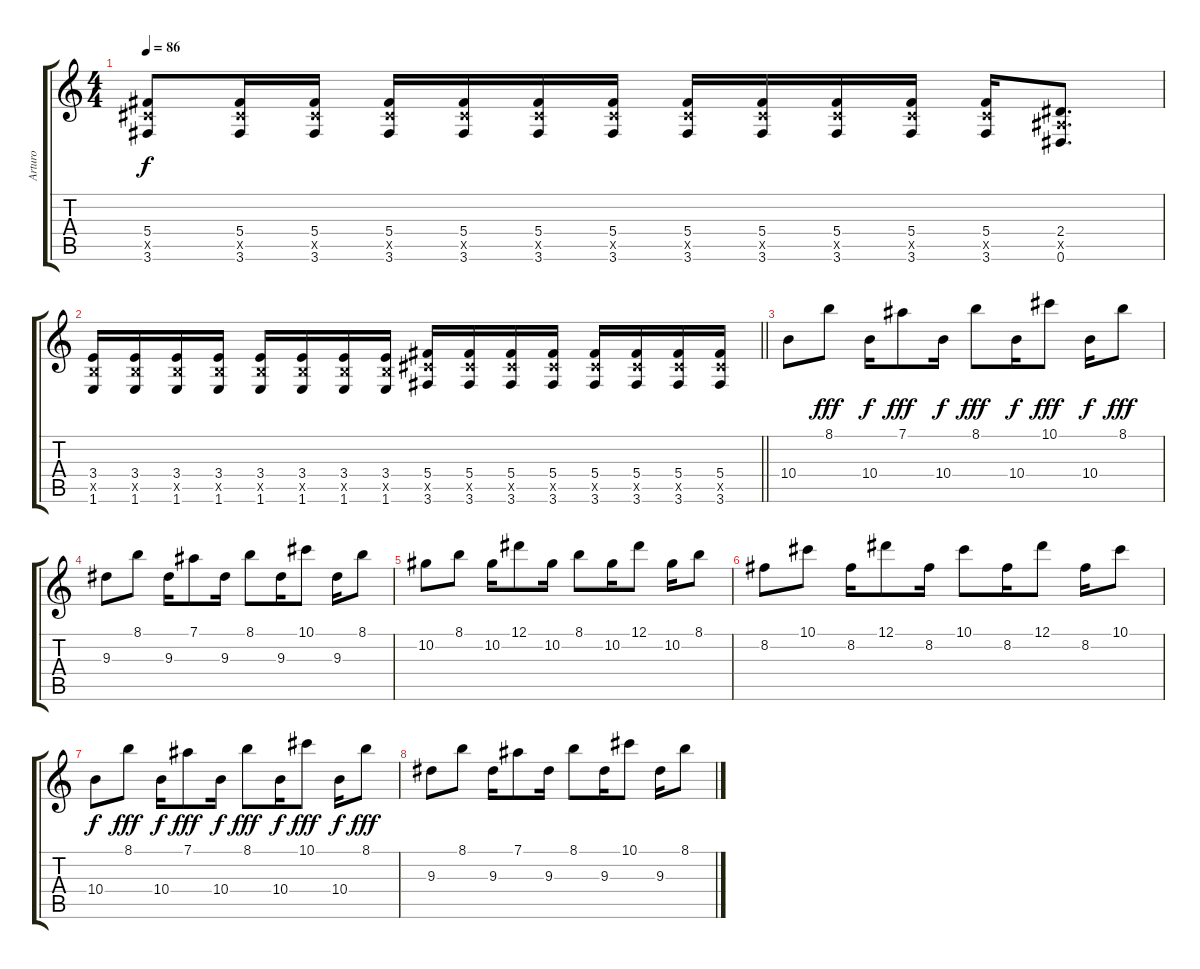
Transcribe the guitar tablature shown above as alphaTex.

\track ("Arturo" "Arturo") {instrument overdrivenguitar}
\staff {score tabs}
\tuning (Eb4 Bb3 Gb3 Db3 Ab2 Eb2) {hide}
\ts (4 4)
\tempo 86
\clef g2
\ks c
(5.4 5.5{x} 3.6).8{dy f} (5.4 5.5{x} 3.6).16 (5.4 5.5{x} 3.6).16 (5.4 5.5{x} 3.6).16 (5.4 5.5{x} 3.6).16 (5.4 5.5{x} 3.6).16 (5.4 5.5{x} 3.6).16 (5.4 5.5{x} 3.6).16 (5.4 5.5{x} 3.6).16 (5.4 5.5{x} 3.6).16 (5.4 5.5{x} 3.6).16 (5.4 5.5{x} 3.6).16 (2.4 2.5{x} 0.6).8{d} |
\barLineRight lightlight
(3.4 3.5{x} 1.6).16 (3.4 3.5{x} 1.6).16 (3.4 3.5{x} 1.6).16 (3.4 3.5{x} 1.6).16 (3.4 3.5{x} 1.6).16 (3.4 3.5{x} 1.6).16 (3.4 3.5{x} 1.6).16 (3.4 3.5{x} 1.6).16 (5.4 5.5{x} 3.6).16 (5.4 5.5{x} 3.6).16 (5.4 5.5{x} 3.6).16 (5.4 5.5{x} 3.6).16 (5.4 5.5{x} 3.6).16 (5.4 5.5{x} 3.6).16 (5.4 5.5{x} 3.6).16 (5.4 5.5{x} 3.6).16 |
10.4.8{volume 14} 8.1.8{dy fff} 10.4.16{dy f} 7.1.8{dy fff} 10.4.16{dy f} 8.1.8{dy fff} 10.4.16{dy f} 10.1.8{dy fff} 10.4.16{dy f} 8.1.8{dy fff} |
9.3.8 8.1.8 9.3.16 7.1.8 9.3.16 8.1.8 9.3.16 10.1.8 9.3.16 8.1.8 |
10.2.8 8.1.8 10.2.16 12.1.8 10.2.16 8.1.8 10.2.16 12.1.8 10.2.16 8.1.8 |
8.2.8 10.1.8 8.2.16 12.1.8 8.2.16 10.1.8 8.2.16 12.1.8 8.2.16 10.1.8 |
10.4.8{dy f} 8.1.8{dy fff} 10.4.16{dy f} 7.1.8{dy fff} 10.4.16{dy f} 8.1.8{dy fff} 10.4.16{dy f} 10.1.8{dy fff} 10.4.16{dy f} 8.1.8{dy fff} |
9.3.8 8.1.8 9.3.16 7.1.8 9.3.16 8.1.8 9.3.16 10.1.8 9.3.16 8.1.8
